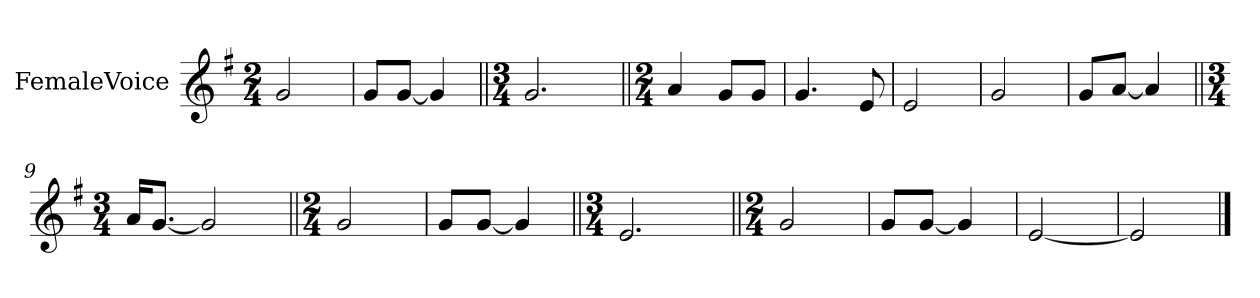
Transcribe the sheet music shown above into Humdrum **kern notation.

**kern
*part1
*staff1
*I"FemaleVoice
*clefG2
*k[f#]
*M2/4
*MM96
=
2g
=2
8g/L
[8g/J
4g]
=3||
*M3/4
2.g
=4||
*M2/4
4a
8g/L
8g/J
=5
4.g
8e
=6
2e
=7
2g
=8
8g/L
[8a/J
4a]
=9||
*M3/4
16a/KL
[8.g/J
2g]
=10||
*M2/4
2g
=11
8g/L
[8g/J
4g]
=12||
*M3/4
2.e
=13||
*M2/4
2g
=14
8g/L
[8g/J
4g]
=15
[2e
=16
2e]
==
*-
